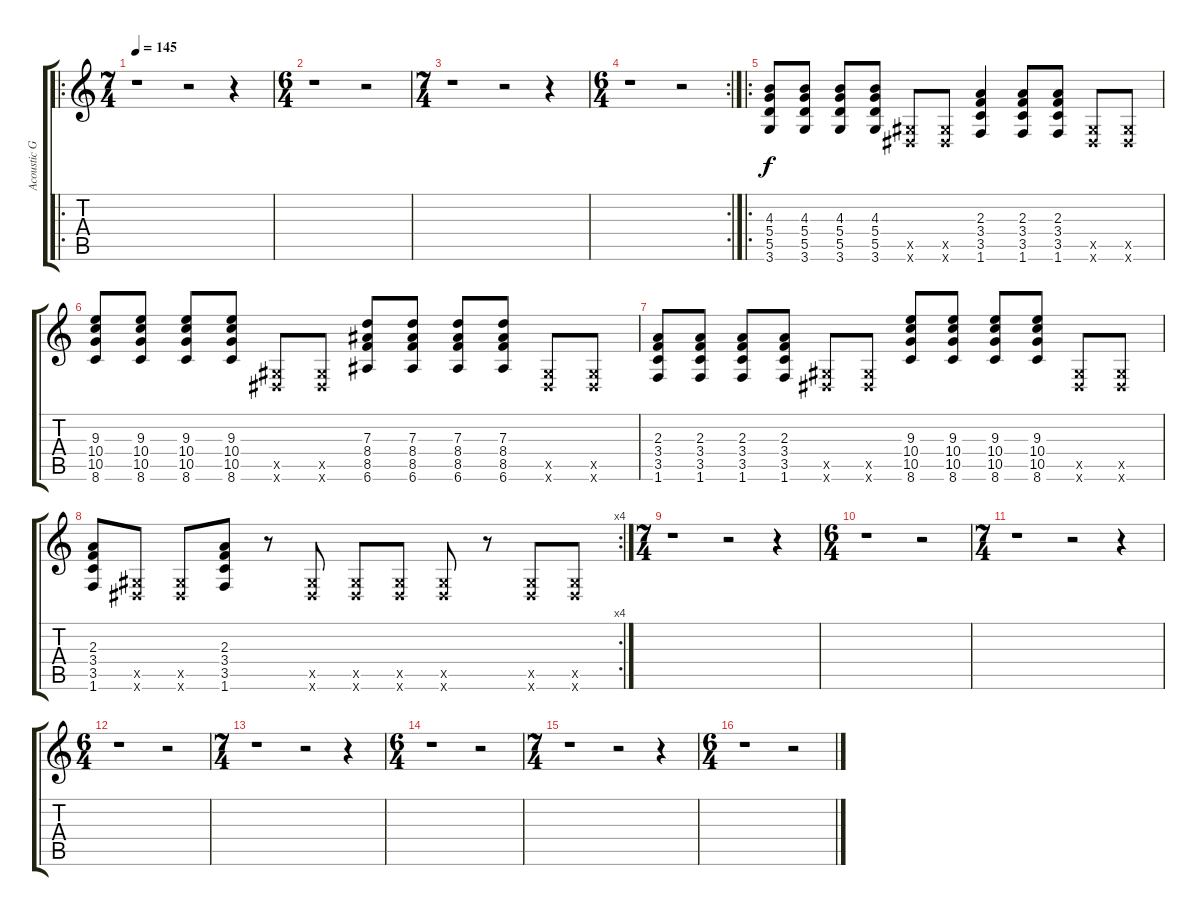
\track ("Acoustic Guitar" "Acoustic G") {instrument acousticguitarsteel}
\staff {score tabs}
\tuning (E4 B3 G3 D3 A2 E2) {hide}
\ro
\ts (7 4)
\tempo 145
\clef g2
\ks c
r.1{dy f} r.2 r.4 |
\ts (6 4)
r.1 r.2 |
\ts (7 4)
r.1 r.2 r.4 |
\rc 2
\ts (6 4)
r.1 r.2 |
\ro
(4.3 5.4 5.5 3.6).8 (4.3 5.4 5.5 3.6).8 (4.3 5.4 5.5 3.6).8 (4.3 5.4 5.5 3.6).8 (-1.5{x} -1.6{x}).8 (-1.5{x} -1.6{x}).8 (2.3 3.4 3.5 1.6).4 (2.3 3.4 3.5 1.6).8 (2.3 3.4 3.5 1.6).8 (-1.5{x} -1.6{x}).8 (-1.5{x} -1.6{x}).8 |
(9.3 10.4 10.5 8.6).8 (9.3 10.4 10.5 8.6).8 (9.3 10.4 10.5 8.6).8 (9.3 10.4 10.5 8.6).8 (-1.5{x} -1.6{x}).8 (-1.5{x} -1.6{x}).8 (7.3 8.4 8.5 6.6).8 (7.3 8.4 8.5 6.6).8 (7.3 8.4 8.5 6.6).8 (7.3 8.4 8.5 6.6).8 (-1.5{x} -1.6{x}).8 (-1.5{x} -1.6{x}).8 |
(2.3 3.4 3.5 1.6).8 (2.3 3.4 3.5 1.6).8 (2.3 3.4 3.5 1.6).8 (2.3 3.4 3.5 1.6).8 (-1.5{x} -1.6{x}).8 (-1.5{x} -1.6{x}).8 (9.3 10.4 10.5 8.6).8 (9.3 10.4 10.5 8.6).8 (9.3 10.4 10.5 8.6).8 (9.3 10.4 10.5 8.6).8 (-1.5{x} -1.6{x}).8 (-1.5{x} -1.6{x}).8 |
\rc 4
(2.3 3.4 3.5 1.6).8 (-1.5{x} -1.6{x}).8 (-1.5{x} -1.6{x}).8 (2.3 3.4 3.5 1.6).8 r.8 (-1.5{x} -1.6{x}).8 (-1.5{x} -1.6{x}).8 (-1.5{x} -1.6{x}).8 (-1.5{x} -1.6{x}).8 r.8 (-1.5{x} -1.6{x}).8 (-1.5{x} -1.6{x}).8 |
\ts (7 4)
r.1 r.2 r.4 |
\ts (6 4)
r.1 r.2 |
\ts (7 4)
r.1 r.2 r.4 |
\ts (6 4)
r.1 r.2 |
\ts (7 4)
r.1 r.2 r.4 |
\ts (6 4)
r.1 r.2 |
\ts (7 4)
r.1 r.2 r.4 |
\ts (6 4)
r.1 r.2
